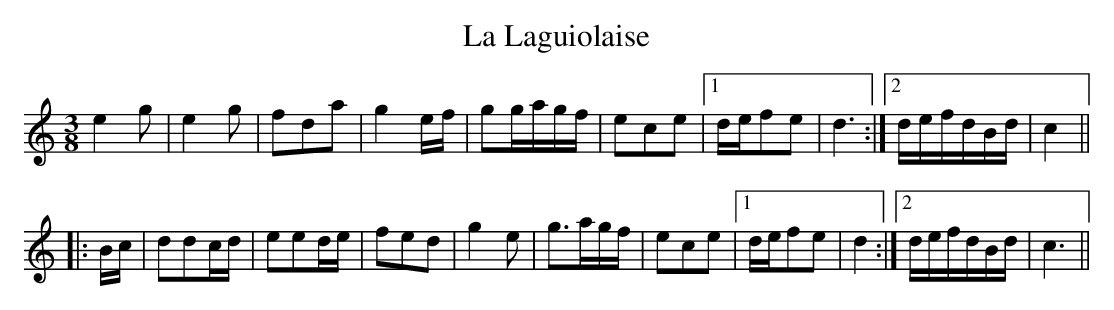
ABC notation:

X:1
T:La Laguiolaise
M:3/8
L:1/16
K:C
e4g2|e4g2|f2d2a2|g4ef|\
g2gagf|e2c2e2|1 def2e2|d6:|2 defdBd|c4||
|:Bc|d2d2cd|e2e2de|f2e2d2|g4e2|\
g3agf|e2c2e2|1 def2e2|d4:|2 defdBd|c6||
